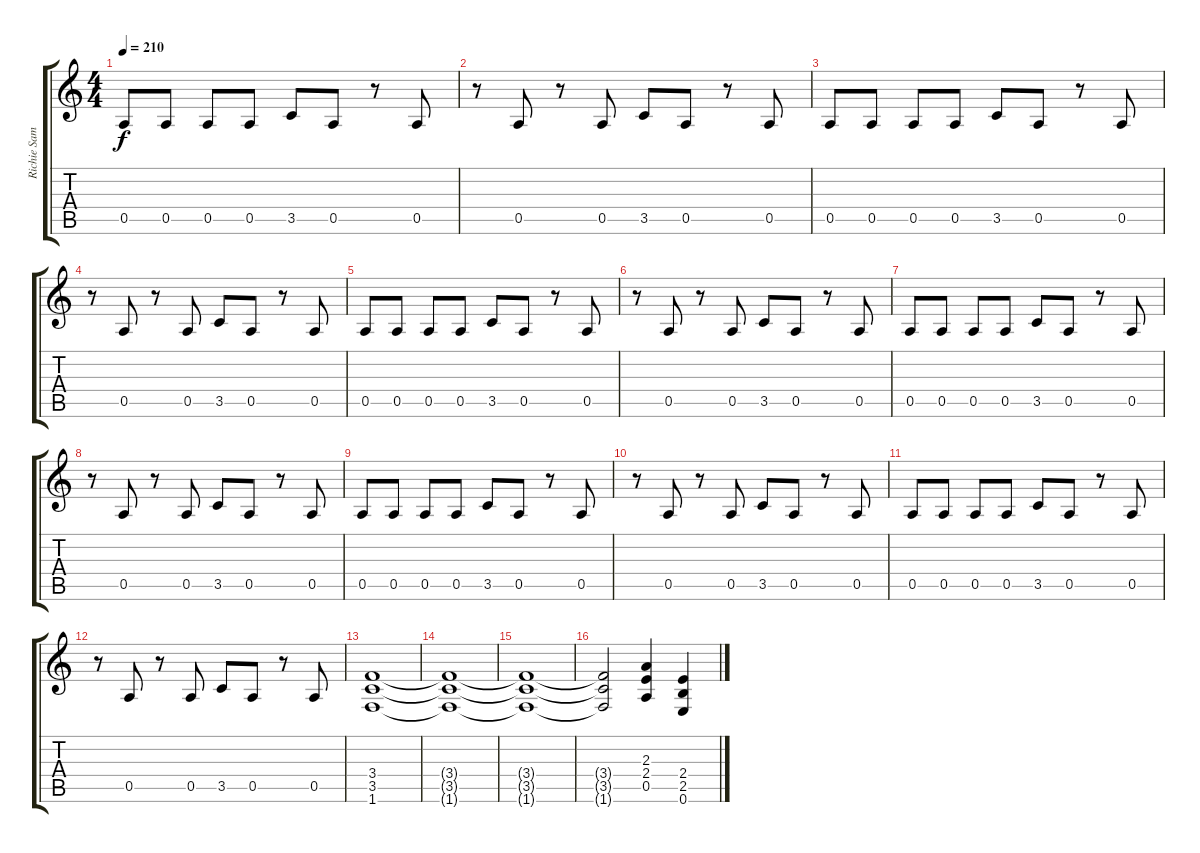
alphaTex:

\track ("Richie Sambora" "Richie Sam") {instrument distortionguitar}
\staff {score tabs}
\tuning (E4 B3 G3 D3 A2 E2) {hide}
\ts (4 4)
\tempo 210
\clef g2
\ks c
0.5.8{dy f} 0.5.8 0.5.8 0.5.8 3.5.8 0.5.8 r.8 0.5.8 |
r.8 0.5.8 r.8 0.5.8 3.5.8 0.5.8 r.8 0.5.8 |
0.5.8 0.5.8 0.5.8 0.5.8 3.5.8 0.5.8 r.8 0.5.8 |
r.8 0.5.8 r.8 0.5.8 3.5.8 0.5.8 r.8 0.5.8 |
0.5.8{instrument distortionguitar} 0.5.8 0.5.8 0.5.8 3.5.8 0.5.8 r.8 0.5.8 |
r.8 0.5.8 r.8 0.5.8 3.5.8 0.5.8 r.8 0.5.8 |
0.5.8 0.5.8 0.5.8 0.5.8 3.5.8 0.5.8 r.8 0.5.8 |
r.8 0.5.8 r.8 0.5.8 3.5.8 0.5.8 r.8 0.5.8 |
0.5.8 0.5.8 0.5.8 0.5.8 3.5.8 0.5.8 r.8 0.5.8 |
r.8 0.5.8 r.8 0.5.8 3.5.8 0.5.8 r.8 0.5.8 |
0.5.8 0.5.8 0.5.8 0.5.8 3.5.8 0.5.8 r.8 0.5.8 |
r.8 0.5.8 r.8 0.5.8 3.5.8 0.5.8 r.8 0.5.8 |
(3.4 3.5 1.6).1 |
(3.4{t} 3.5{t} 1.6{t}).1 |
(3.4{t} 3.5{t} 1.6{t}).1 |
(3.4{t} 3.5{t} 1.6{t}).2 (2.3 2.4 0.5).4 (2.4 2.5 0.6).4
